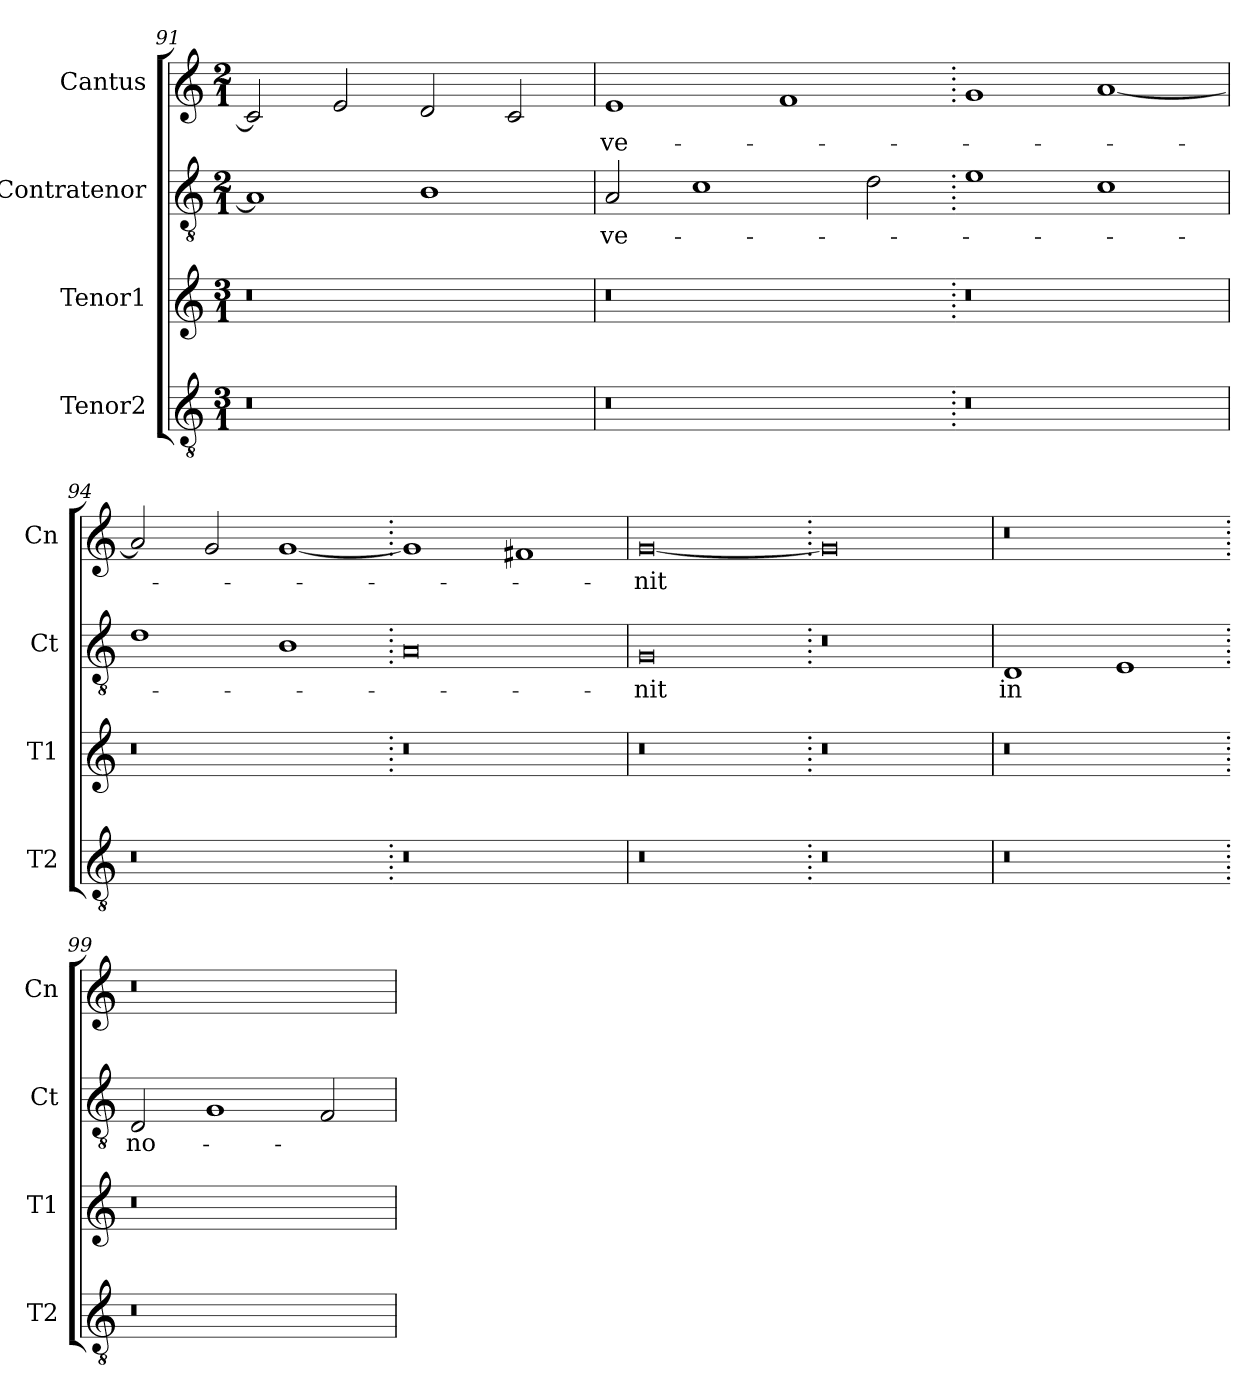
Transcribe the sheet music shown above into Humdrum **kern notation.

**kern	**kern	**kern	**text	**kern	**text
*part4	*part3	*part2	*part2	*part1	*part1
*staff4	*staff3	*staff2	*staff2	*staff1	*staff1
*I"Tenor2	*I"Tenor1	*I"Contratenor	*	*I"Cantus	*
*I'T2	*I'T1	*I'Ct	*	*I'Cn	*
*clefGv2	*clefG2	*clefGv2	*	*clefG2	*
*k[]	*k[]	*k[]	*	*k[]	*
*M3/1	*M3/1	*M2/1	*	*M2/1	*
=91	=91	=91	=91	=91	=91
0r	0r	1A]	.	2c/]	.
.	.	.	.	2e/	.
.	.	1B	.	2d/	.
.	.	.	.	2c/	.
=92	=92	=92	=92	=92	=92
0r	0r	2A/	ve-	1e	ve-
.	.	1c	.	.	.
.	.	.	.	1f	.
.	.	2d\	.	.	.
=93.	=93.	=93.	=93.	=93.	=93.
0r	0r	1e	.	1g	.
.	.	1c	.	[1a	.
=94	=94	=94	=94	=94	=94
0r	0r	1d	.	2a/]	.
.	.	.	.	2g/	.
.	.	1B	.	[1g	.
=95.	=95.	=95.	=95.	=95.	=95.
0r	0r	0A	.	1g]	.
.	.	.	.	1f#X	.
=96	=96	=96	=96	=96	=96
0r	0r	0G	-nit	[0g	-nit
=97.	=97.	=97.	=97.	=97.	=97.
0r	0r	0r	.	0g]	.
=98	=98	=98	=98	=98	=98
0r	0r	1D	in	0r	.
.	.	1E	.	.	.
=99.	=99.	=99.	=99.	=99.	=99.
0r	0r	2D/	no-	0r	.
.	.	1G	.	.	.
.	.	2F/	.	.	.
=	=	=	=	=	=
*-	*-	*-	*-	*-	*-
